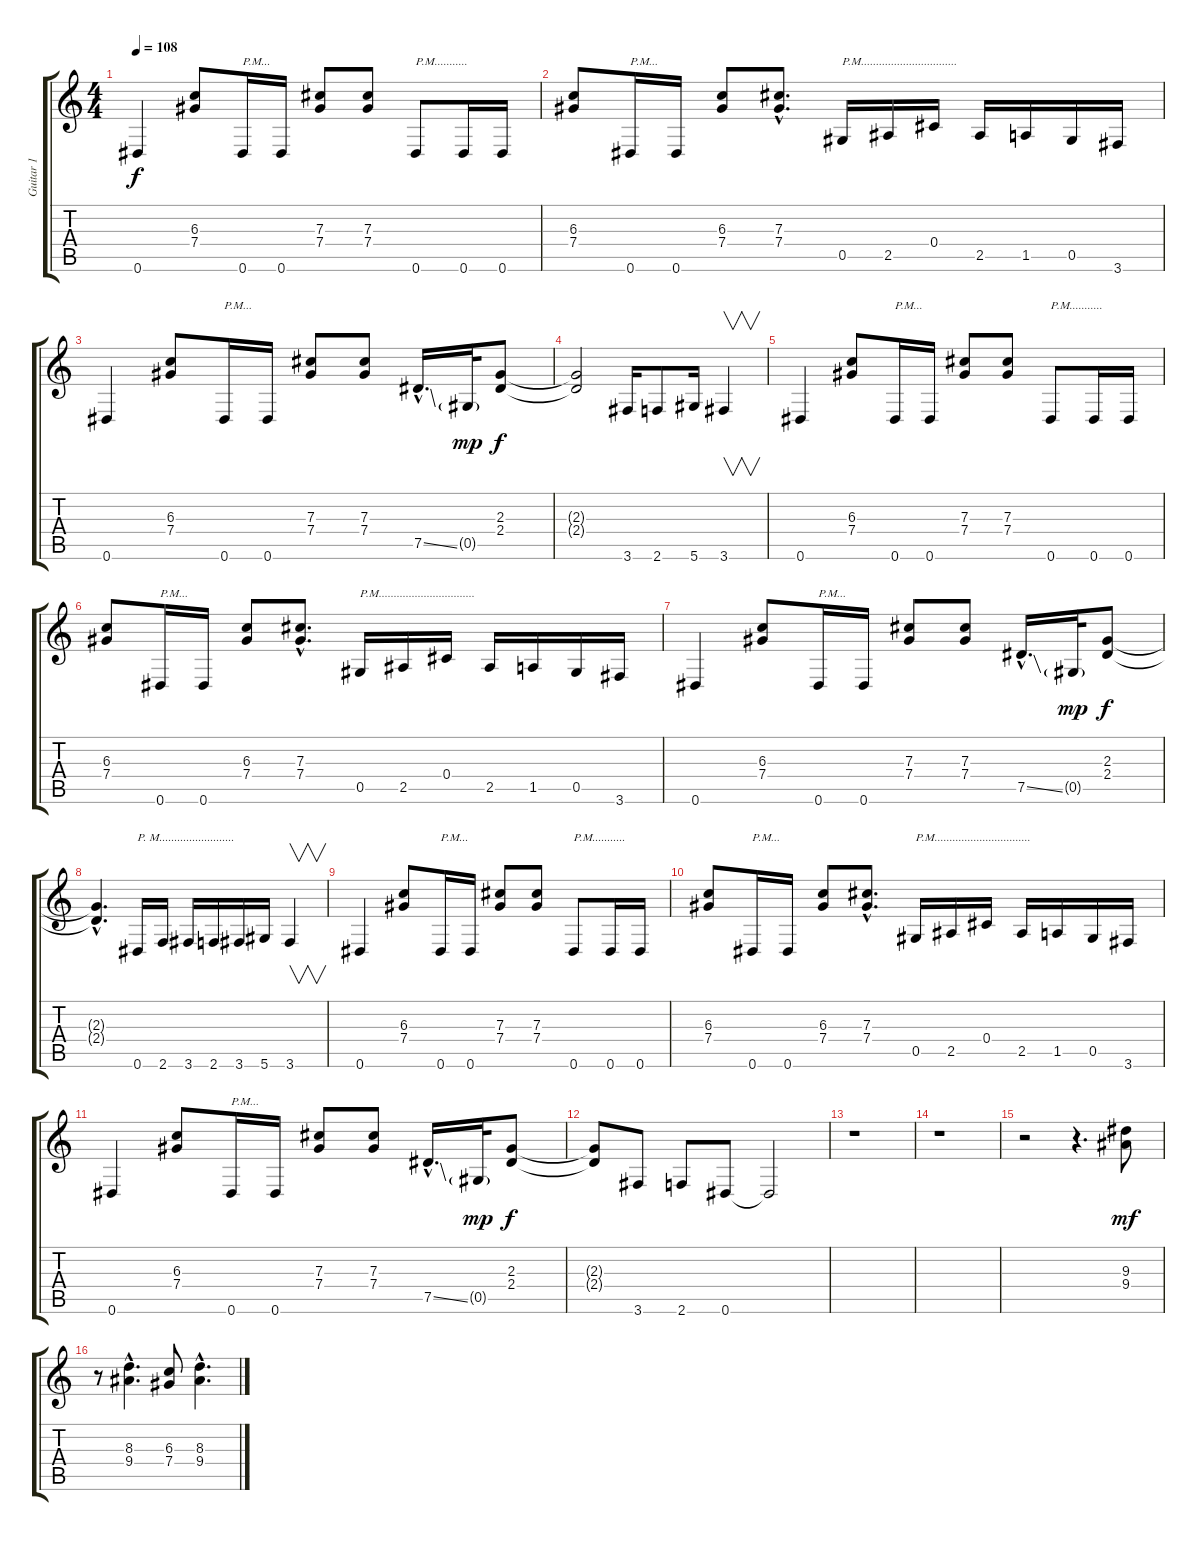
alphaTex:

\track ("Guitar 1" "Guitar 1") {instrument overdrivenguitar}
\staff {score tabs}
\tuning (Eb4 Bb3 Gb3 Db3 Ab2 Eb2) {hide}
\ts (4 4)
\tempo 108
\clef g2
\ks c
0.6.4{dy f instrument overdrivenguitar} (6.3 7.4).8 0.6.16{txt "P.M..."} 0.6.16 (7.3 7.4).8 (7.3 7.4).8 0.6.8{txt "P.M..........."} 0.6.16 0.6.16 |
(6.3 7.4).8 0.6.16{txt "P.M..."} 0.6.16 (6.3 7.4).8 (7.3{hac} 7.4{hac}).8{d} 0.5.16{txt "P.M................................"} 2.5.16 0.4.16 2.5.16 1.5.16 0.5.16 3.6.16 |
0.6.4 (6.3 7.4).8 0.6.16{txt "P.M..."} 0.6.16 (7.3 7.4).8 (7.3 7.4).8 7.5{ss hac}.16{d} 0.5{g}.32{dy mp} (2.3 2.4).8{dy f} |
(2.3{t} 2.4{t}).2 3.6.16 2.6.8 5.6.16 3.6.4{v} |
0.6.4 (6.3 7.4).8 0.6.16{txt "P.M..."} 0.6.16 (7.3 7.4).8 (7.3 7.4).8 0.6.8{txt "P.M..........."} 0.6.16 0.6.16 |
(6.3 7.4).8 0.6.16{txt "P.M..."} 0.6.16 (6.3 7.4).8 (7.3{hac} 7.4{hac}).8{d} 0.5.16{txt "P.M................................"} 2.5.16 0.4.16 2.5.16 1.5.16 0.5.16 3.6.16 |
0.6.4 (6.3 7.4).8 0.6.16{txt "P.M..."} 0.6.16 (7.3 7.4).8 (7.3 7.4).8 7.5{ss hac}.16{d} 0.5{g}.32{dy mp} (2.3 2.4).8{dy f} |
(2.3{hac t} 2.4{hac t}).4{d} 0.6.16{txt "P. M........................."} 2.6.16 3.6.16 2.6.16 3.6.16 5.6.16 3.6.4{v} |
0.6.4 (6.3 7.4).8 0.6.16{txt "P.M..."} 0.6.16 (7.3 7.4).8 (7.3 7.4).8 0.6.8{txt "P.M..........."} 0.6.16 0.6.16 |
(6.3 7.4).8 0.6.16{txt "P.M..."} 0.6.16 (6.3 7.4).8 (7.3{hac} 7.4{hac}).8{d} 0.5.16{txt "P.M................................"} 2.5.16 0.4.16 2.5.16 1.5.16 0.5.16 3.6.16 |
0.6.4 (6.3 7.4).8 0.6.16{txt "P.M..."} 0.6.16 (7.3 7.4).8 (7.3 7.4).8 7.5{ss hac}.16{d} 0.5{g}.32{dy mp} (2.3 2.4).8{dy f} |
(2.3{t} 2.4{t}).8 3.6.8 2.6.8 0.6.8 0.6{t}.2 |
r.1 |
r.1 |
r.2 r.4{d} (9.3 9.4).8{dy mf} |
r.8 (8.3{hac} 9.4{hac}).4{d} (6.3 7.4).8 (8.3{hac} 9.4{hac}).4{d}
